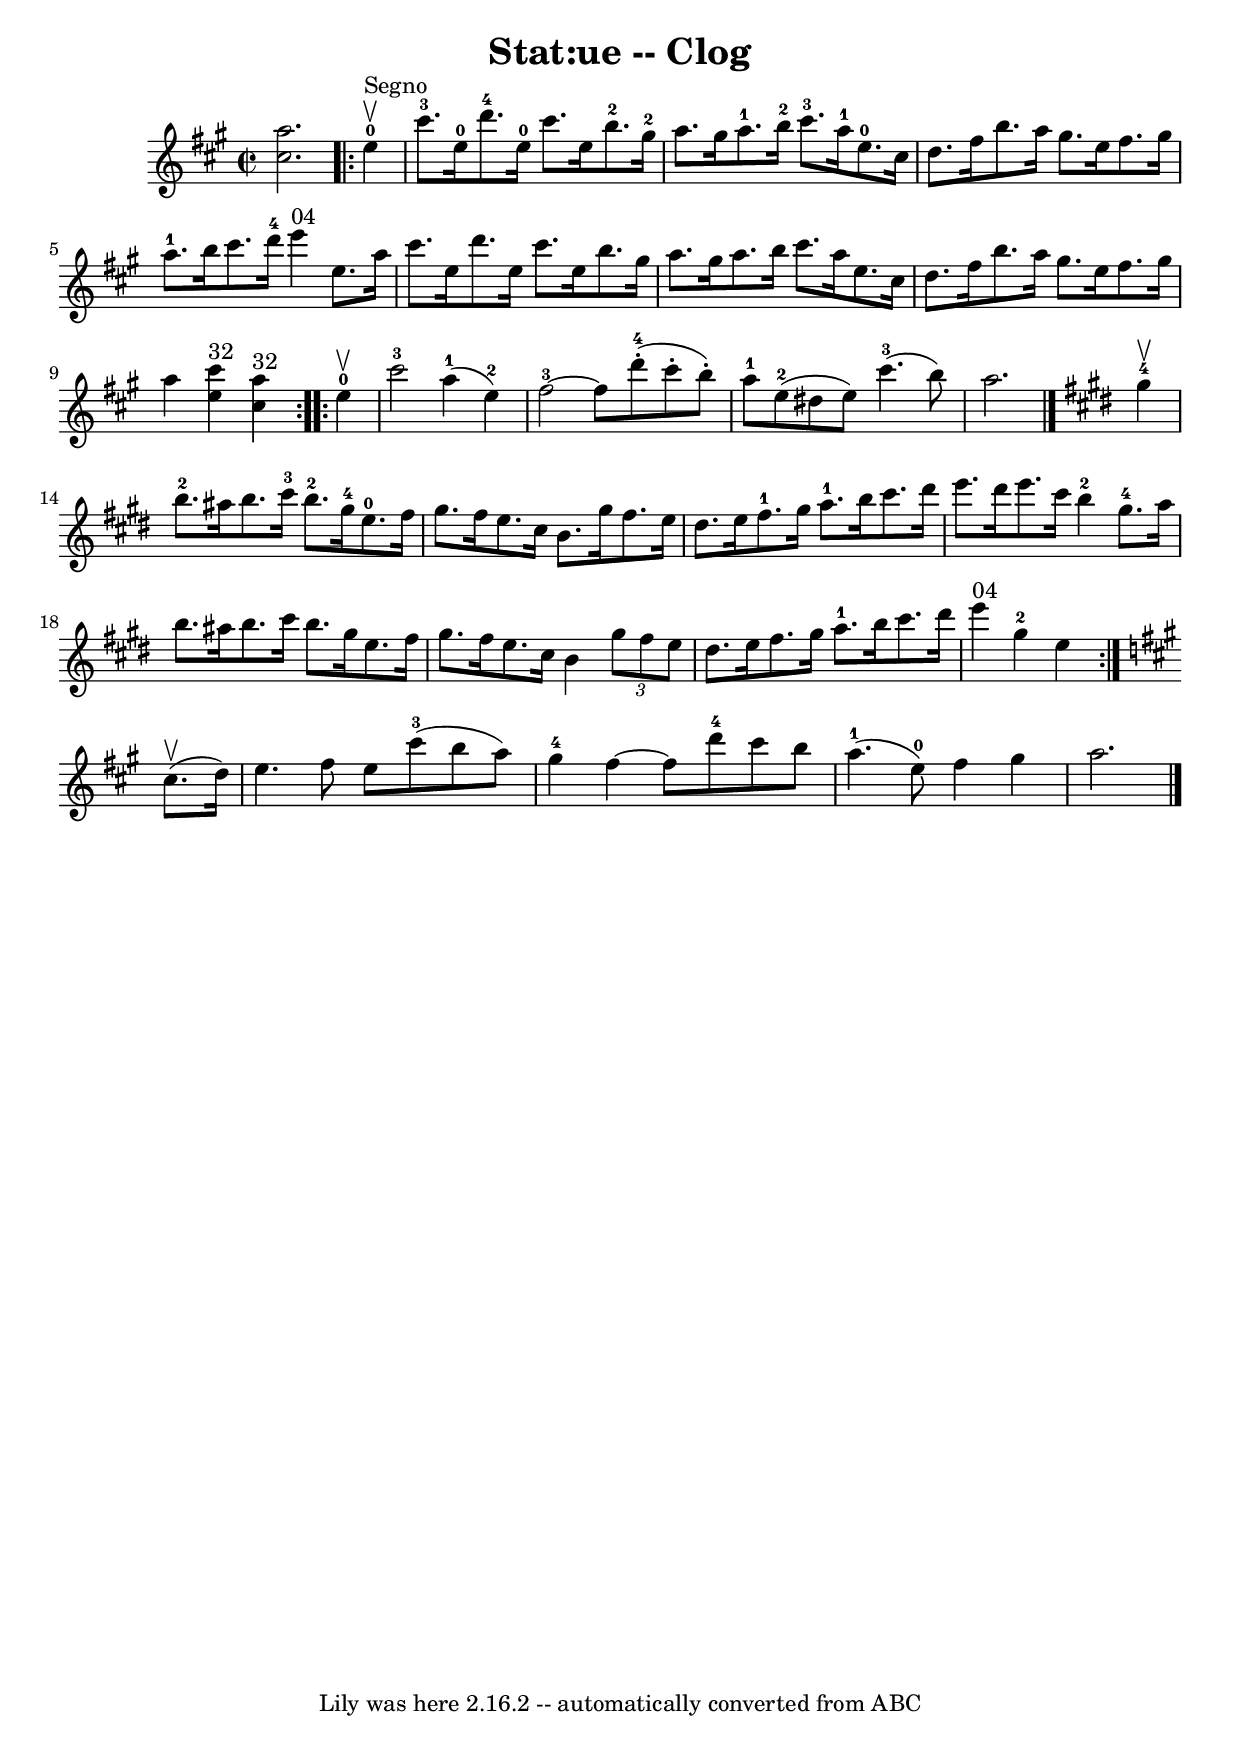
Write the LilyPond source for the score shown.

\version "2.16.2"
\include "Mammoth.ily"
\header {
	%% book = "Ryan's Mammoth Collection"
	crossRefNumber = "1"
	footnotes = "\\\\155 919"
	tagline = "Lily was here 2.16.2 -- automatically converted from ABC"
	title = "Stat:ue -- Clog"
}
voicedefault =  {


\override Staff.TimeSignature #'style = #'C
 \time 2/2 
\key a \major << cis''2. a''2.   >>   |
     
\repeat volta 2 { e''4-0^"Segno"^\upbow |
 cis'''8.-3   
e''16-0 d'''8.-4 e''16-0 cis'''8. e''16 b''8.-2   
gis''16-2   |
 a''8. gis''16 a''8.-1 b''16-2     
cis'''8.-3 a''16-1 e''8.-0 cis''16    |
 d''8.    
fis''16 b''8. a''16 gis''8. e''16 fis''8. gis''16    |
 
 a''8.-1 b''16 cis'''8. d'''16-4 e'''4^"04" e''8.    
a''16    |
 cis'''8. e''16 d'''8. e''16 cis'''8. e''16 
 b''8. gis''16    |
 a''8. gis''16 a''8. b''16    
cis'''8. a''16 e''8. cis''16    |
 d''8. fis''16 b''8. 
 a''16 gis''8. e''16 fis''8. gis''16    |
 a''4    <<   
e''4^"32" cis'''4   >>   << cis''4^"32" a''4   >> }     
\repeat volta 2 { e''4-0^\upbow |
 cis'''2-3 a''4-1(
 e''4-2)   |
 fis''2-3  ~ fis''8 d'''8-4(-.   
cis'''8 -. b''8 -.)   |
 a''8-1 e''8-2(dis''8    
e''8) cis'''4.-3(b''8)   |
 a''2.    \bar "|."   

\key e \major gis''4-4^\upbow |
 b''8.-2 ais''16    
b''8. cis'''16-3 b''8.-2 gis''16-4 e''8.-0 fis''16    
|
 gis''8. fis''16 e''8. cis''16 b'8. gis''16 fis''8. 
 e''16    |
 dis''8. e''16 fis''8.-1 gis''16 a''8. 
-1 b''16 cis'''8. dis'''16    |
 e'''8. dis'''16 e'''8. 
 cis'''16 b''4-2 gis''8.-4 a''16    |
 b''8.    
ais''16 b''8. cis'''16 b''8. gis''16 e''8. fis''16    
|
 gis''8. fis''16 e''8. cis''16 b'4    \times 2/3 {   
gis''8 fis''8 e''8  }   |
 dis''8. e''16 fis''8.    
gis''16 a''8.-1 b''16 cis'''8. dis'''16    |
 e'''4 
^"04" gis''4-2 e''4    }   
\key a \major cis''8.^\upbow(d''16  
-) |
 e''4. fis''8 e''8 cis'''8-3(b''8 a''8)   
|
 gis''4-4 fis''4   ~ fis''8 d'''8-4 cis'''8 b''8 
   |
 a''4.-1(e''8-0) fis''4 gis''4    |
   
a''2.      \bar "|."   
}

\score{
    <<

	\context Staff="default"
	{
	    \voicedefault 
	}

    >>
	\layout {
	}
	\midi {}
}
